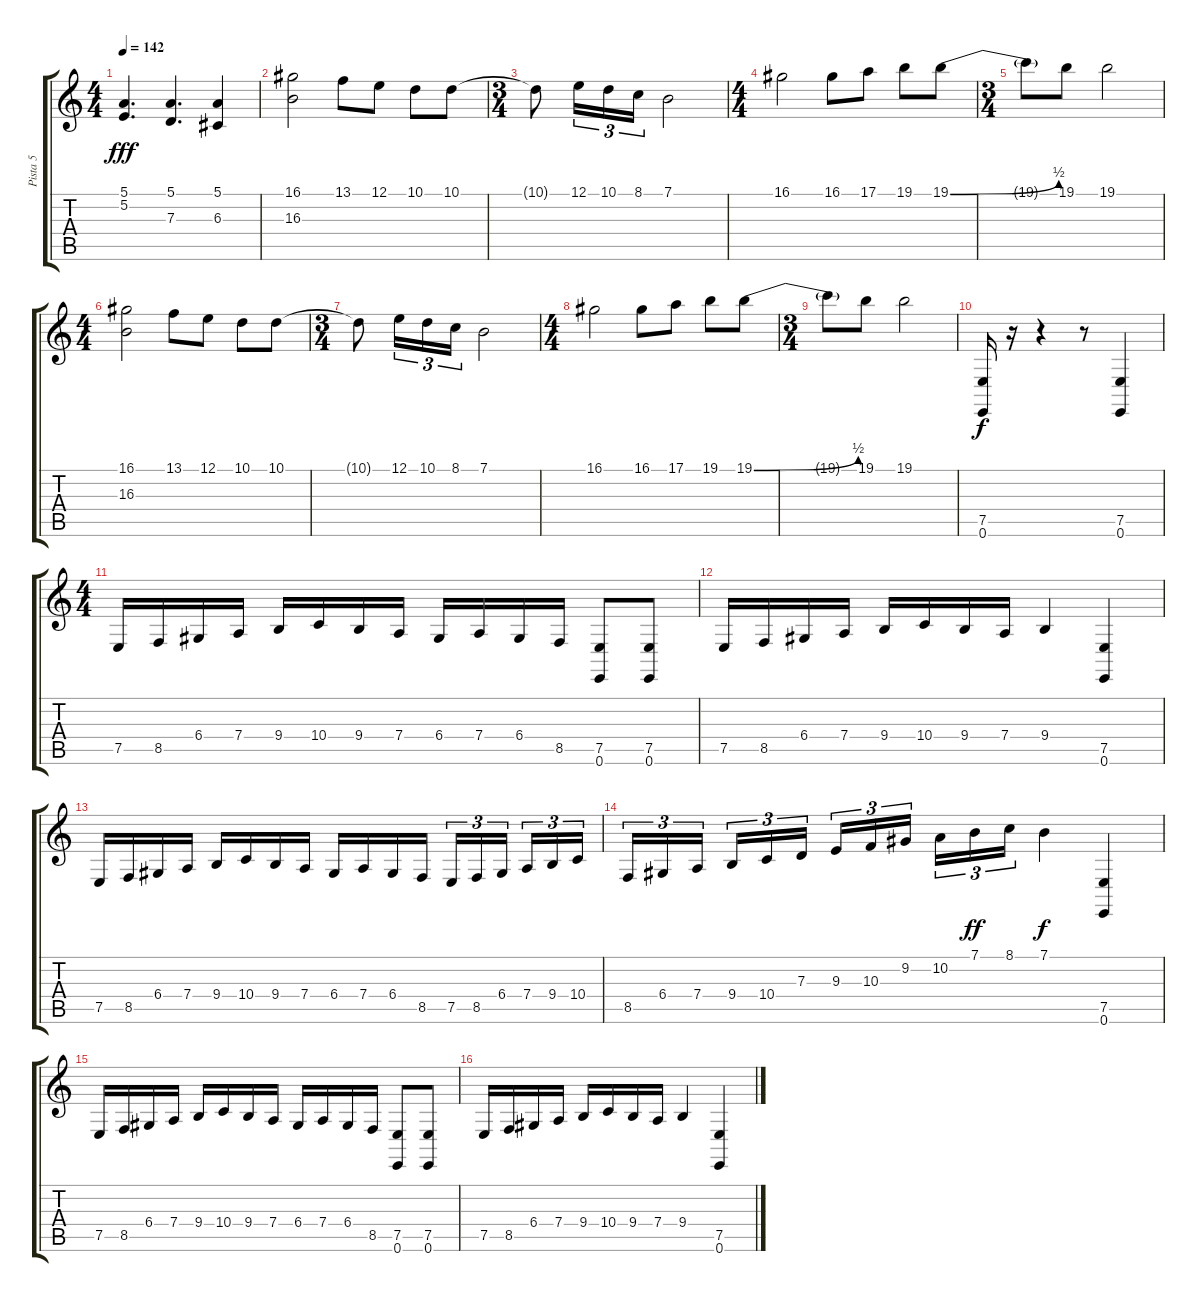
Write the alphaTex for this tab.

\track ("Pista 5" "Pista 5") {instrument stringensemble2}
\staff {score tabs}
\tuning (E4 B3 G3 D3 A2 E2) {hide}
\ts (4 4)
\tempo 142
\clef g2
\ks c
(5.1 5.2).4{d dy fff} (5.1 7.3).4{d} (5.1 6.3).4 |
(16.1 16.3).2{volume 16 instrument lead2sawtooth} 13.1.8 12.1.8 10.1.8 10.1.8 |
\ts (3 4)
10.1{t}.8 12.1.16{tu (3 2)} 10.1.16{tu (3 2)} 8.1.16{tu (3 2)} 7.1.2 |
\ts (4 4)
16.1.2 16.1.8 17.1.8 19.1.8 19.1{be (bend 0 0 60 2)}.8 |
\ts (3 4)
19.1{t}.8 19.1.8 19.1.2 |
\ts (4 4)
(16.1 16.3).2{instrument lead2sawtooth} 13.1.8 12.1.8 10.1.8 10.1.8 |
\ts (3 4)
10.1{t}.8 12.1.16{tu (3 2)} 10.1.16{tu (3 2)} 8.1.16{tu (3 2)} 7.1.2 |
\ts (4 4)
16.1.2 16.1.8 17.1.8 19.1.8 19.1{be (bend 0 0 60 2)}.8 |
\ts (3 4)
19.1{t}.8 19.1.8 19.1.2 |
(7.5 0.6).16{dy f volume 13 instrument lead2sawtooth} r.16 r.4 r.8 (7.5 0.6).4 |
\ts (4 4)
7.5.16{instrument lead2sawtooth} 8.5.16 6.4.16 7.4.16 9.4.16 10.4.16 9.4.16 7.4.16 6.4.16 7.4.16 6.4.16 8.5.16 (7.5 0.6).8 (7.5 0.6).8 |
7.5.16{instrument lead2sawtooth} 8.5.16 6.4.16 7.4.16 9.4.16 10.4.16 9.4.16 7.4.16 9.4.4 (7.5 0.6).4 |
7.5.16 8.5.16 6.4.16 7.4.16 9.4.16 10.4.16 9.4.16 7.4.16 6.4.16 7.4.16 6.4.16 8.5.16 7.5.16{tu (3 2)} 8.5.16{tu (3 2)} 6.4.16{tu (3 2) beam splitsecondary} 7.4.16{tu (3 2)} 9.4.16{tu (3 2)} 10.4.16{tu (3 2)} |
8.5.16{tu (3 2)} 6.4.16{tu (3 2)} 7.4.16{tu (3 2) beam splitsecondary} 9.4.16{tu (3 2)} 10.4.16{tu (3 2)} 7.3.16{tu (3 2)} 9.3.16{tu (3 2)} 10.3.16{tu (3 2)} 9.2.16{tu (3 2) beam splitsecondary} 10.2.16{tu (3 2)} 7.1.16{tu (3 2) dy ff} 8.1.16{tu (3 2)} 7.1.4{dy f} (7.5 0.6).4 |
7.5.16{instrument lead2sawtooth} 8.5.16 6.4.16 7.4.16 9.4.16 10.4.16 9.4.16 7.4.16 6.4.16 7.4.16 6.4.16 8.5.16 (7.5 0.6).8 (7.5 0.6).8 |
7.5.16{instrument lead2sawtooth} 8.5.16 6.4.16 7.4.16 9.4.16 10.4.16 9.4.16 7.4.16 9.4.4 (7.5 0.6).4
